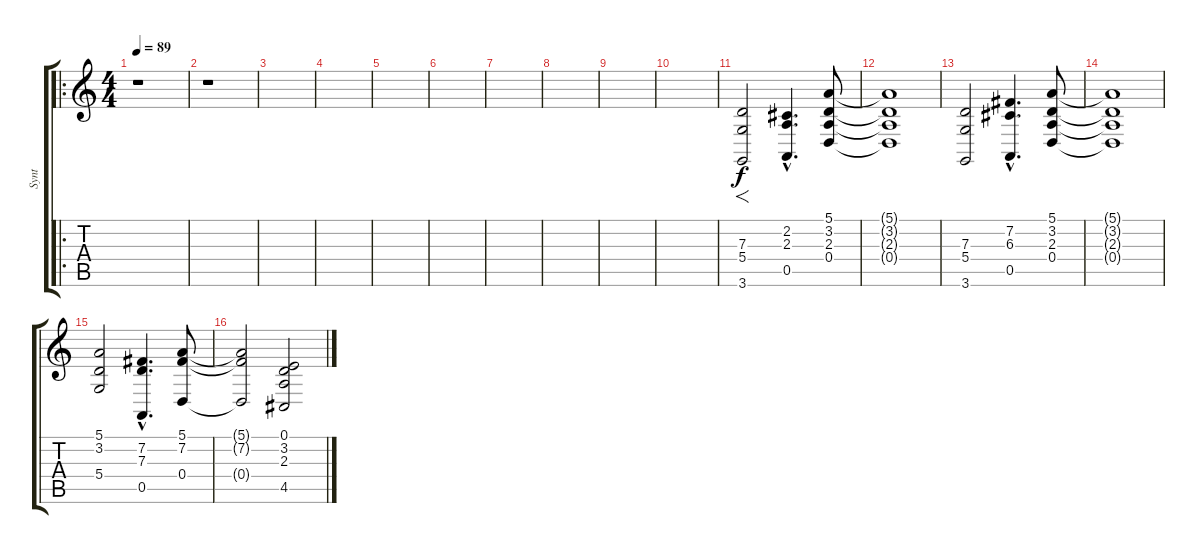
\track ("Synt" "Synt") {instrument stringensemble1}
\staff {score tabs}
\tuning (E4 B3 G3 D3 A2 E2) {hide}
\ro
\ts (4 4)
\tempo 89
\clef g2
\ks c
r.1{dy f instrument stringensemble1} |
r.1 |
|
|
|
|
|
|
|
|
(7.3 5.4 3.6).2{f} (2.2{hac} 2.3{hac} 0.5{hac}).4{d} (5.1 3.2 2.3 0.4).8 |
(5.1{t} 3.2{t} 2.3{t} 0.4{t}).1 |
(7.3 5.4 3.6).2 (7.2{hac} 6.3{hac} 0.5{hac}).4{d} (5.1 3.2 2.3 0.4).8 |
(5.1{t} 3.2{t} 2.3{t} 0.4{t}).1 |
(5.1 3.2 5.4).2 (7.2{hac} 7.3{hac} 0.5{hac}).4{d} (5.1 7.2 0.4).8 |
(5.1{t} 7.2{t} 0.4{t}).2 (0.1 3.2 2.3 4.5).2
